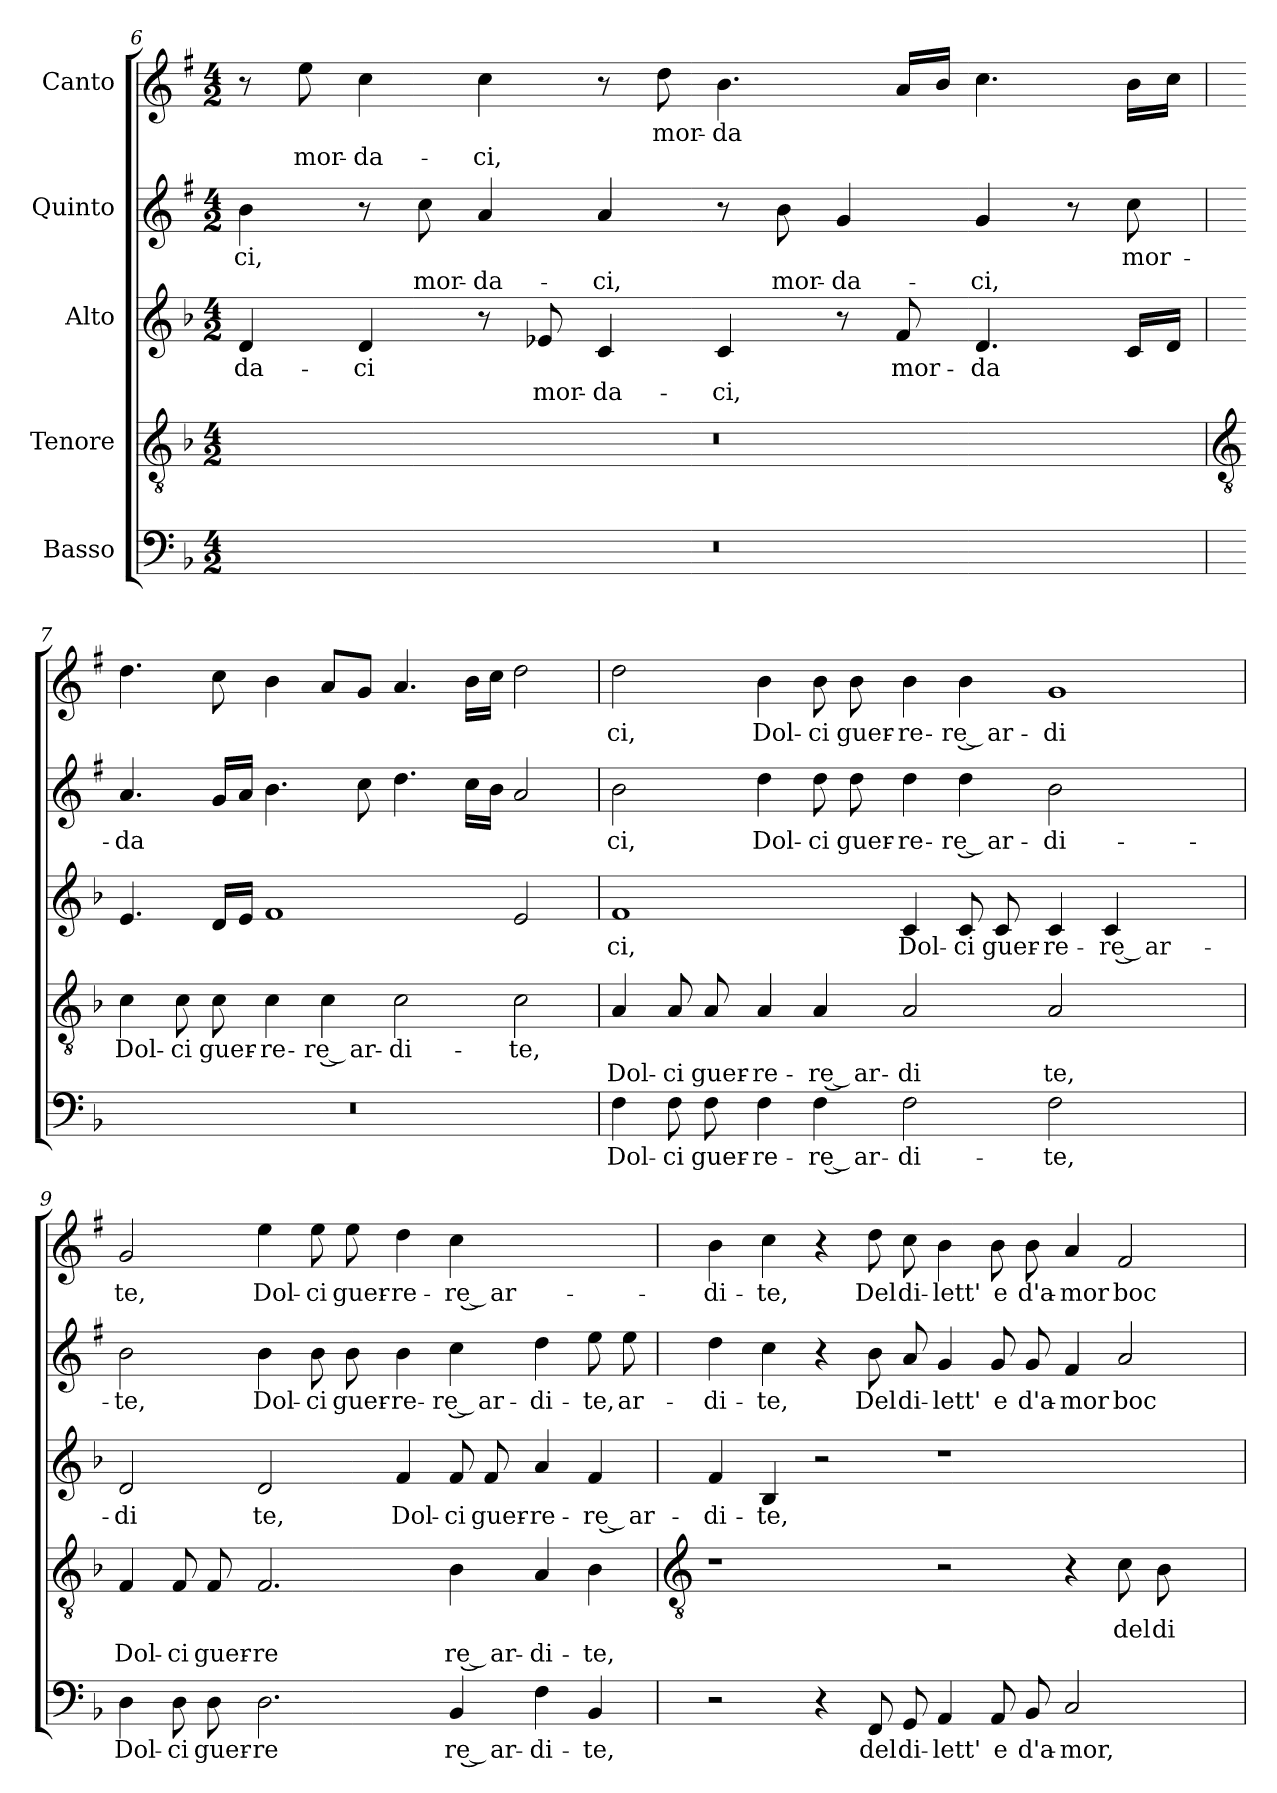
**kern	**text	**kern	**text	**text	**kern	**text	**text	**kern	**text	**text	**kern	**text	**text
*part5	*part5	*part4	*part4	*part4	*part3	*part3	*part3	*part2	*part2	*part2	*part1	*part1	*part1
*staff5	*staff5	*staff4	*staff4	*staff4	*staff3	*staff3	*staff3	*staff2	*staff2	*staff2	*staff1	*staff1	*staff1
*I"Basso	*	*I"Tenore	*	*	*I"Alto	*	*	*I"Quinto	*	*	*I"Canto	*	*
*clefF4	*	*clefGv2	*	*	*clefG2	*	*	*clefG2	*	*	*clefG2	*	*
*	*	*	*	*	*	*	*	*ITrd1c2	*	*	*ITrd1c2	*	*
*k[b-]	*	*k[b-]	*	*	*k[b-]	*	*	*k[b-]	*	*	*k[b-]	*	*
*F:	*	*F:	*	*	*F:	*	*	*F:	*	*	*F:	*	*
*M4/2	*	*M4/2	*	*	*M4/2	*	*	*M4/2	*	*	*M4/2	*	*
=6	=6	=6	=6	=6	=6	=6	=6	=6	=6	=6	=6	=6	=6
!	!	!	!	!	!	!LO:LY:b	!	!	!LO:LY:b	!	!	!	!
0r	.	0r	.	.	4d	-da-	.	4a	-ci,	.	8r	.	.
!	!	!	!	!	!	!	!	!	!	!	!	!	!LO:LY:b
.	.	.	.	.	.	.	.	.	.	.	8dd	.	mor-
!	!	!	!	!	!	!LO:LY:b	!	!	!	!	!	!	!LO:LY:b
.	.	.	.	.	4d	-ci	.	8r	.	.	4b-	.	-da-
!	!	!	!	!	!	!	!	!	!	!LO:LY:b	!	!	!
.	.	.	.	.	.	.	.	8b-	.	mor-	.	.	.
!	!	!	!	!	!	!	!	!	!	!LO:LY:b	!	!	!LO:LY:b
.	.	.	.	.	8r	.	.	4g	.	-da-	4b-	.	-ci,
!	!	!	!	!	!	!	!LO:LY:b	!	!	!	!	!	!
.	.	.	.	.	8e-X	.	mor-	.	.	.	.	.	.
!	!	!	!	!	!	!	!LO:LY:b	!	!	!LO:LY:b	!	!	!
.	.	.	.	.	4c	.	-da-	4g	.	-ci,	8r	.	.
!	!	!	!	!	!	!	!	!	!	!	!	!LO:LY:b	!
.	.	.	.	.	.	.	.	.	.	.	8cc	mor-	.
!	!	!	!	!	!	!	!LO:LY:b	!	!	!	!	!LO:LY:b	!
.	.	.	.	.	4c	.	-ci,	8r	.	.	4.a	-da	.
!	!	!	!	!	!	!	!	!	!	!LO:LY:b	!	!	!
.	.	.	.	.	.	.	.	8a	.	mor-	.	.	.
!	!	!	!	!	!	!	!	!	!	!LO:LY:b	!	!	!
.	.	.	.	.	8r	.	.	4f	.	-da-	.	.	.
!	!	!	!	!	!	!LO:LY:b	!	!	!	!	!	!	!
.	.	.	.	.	8f	mor-	.	.	.	.	16gLL	.	.
.	.	.	.	.	.	.	.	.	.	.	16aJJ	.	.
!	!	!	!	!	!	!LO:LY:b	!	!	!	!LO:LY:b	!	!	!
.	.	.	.	.	4.d	-da	.	4f	.	-ci,	4.b-	.	.
.	.	.	.	.	.	.	.	8r	.	.	.	.	.
!	!	!	!	!	!	!	!	!	!LO:LY:b	!	!	!	!
.	.	.	.	.	16cLL	.	.	8b-	mor-	.	16aLL	.	.
.	.	.	.	.	16dJJ	.	.	.	.	.	16b-JJ	.	.
!!LO:LB:g=z
=7	=7	=7	=7	=7	=7	=7	=7	=7	=7	=7	=7	=7	=7
*	*	*clefGv2	*	*	*	*	*	*	*	*	*	*	*
!	!	!	!LO:LY:b	!	!	!	!	!	!LO:LY:b	!	!	!	!
0r	.	4c	Dol-	.	4.e	.	.	4.g	-da	.	4.cc	.	.
!	!	!	!LO:LY:b	!	!	!	!	!	!	!	!	!	!
.	.	8c	-ci	.	.	.	.	.	.	.	.	.	.
!	!	!	!LO:LY:b	!	!	!	!	!	!	!	!	!	!
.	.	8c	guer-	.	16dLL	.	.	16fLL	.	.	8b-	.	.
.	.	.	.	.	16eJJ	.	.	16gJJ	.	.	.	.	.
!	!	!	!LO:LY:b	!	!	!	!	!	!	!	!	!	!
.	.	4c	-re-	.	1f	.	.	4.a	.	.	4a	.	.
!	!	!	!LO:LY:b	!	!	!	!	!	!	!	!	!	!
.	.	4c	-re͜ ar-	.	.	.	.	.	.	.	8gL	.	.
.	.	.	.	.	.	.	.	8b-	.	.	8fJ	.	.
!	!	!	!LO:LY:b	!	!	!	!	!	!	!	!	!	!
.	.	2c	-di-	.	.	.	.	4.cc	.	.	4.g	.	.
.	.	.	.	.	.	.	.	16b-LL	.	.	16aLL	.	.
.	.	.	.	.	.	.	.	16aJJ	.	.	16b-JJ	.	.
!	!	!	!LO:LY:b	!	!	!	!	!	!	!	!	!	!
.	.	2c	-te,	.	2e	.	.	2g	.	.	2cc	.	.
=8	=8	=8	=8	=8	=8	=8	=8	=8	=8	=8	=8	=8	=8
!	!LO:LY:b	!	!	!LO:LY:b	!	!LO:LY:b	!	!	!LO:LY:b	!	!	!LO:LY:b	!
4F	Dol-	4A	.	Dol-	1f	ci,	.	2a	ci,	.	2cc	ci,	.
!	!LO:LY:b	!	!	!LO:LY:b	!	!	!	!	!	!	!	!	!
8F	-ci	8A	.	-ci	.	.	.	.	.	.	.	.	.
!	!LO:LY:b	!	!	!LO:LY:b	!	!	!	!	!	!	!	!	!
8F	guer-	8A	.	guer-	.	.	.	.	.	.	.	.	.
!	!LO:LY:b	!	!	!LO:LY:b	!	!	!	!	!LO:LY:b	!	!	!LO:LY:b	!
4F	-re-	4A	.	-re-	.	.	.	4cc	Dol-	.	4a	Dol-	.
!	!LO:LY:b	!	!	!LO:LY:b	!	!	!	!	!LO:LY:b	!	!	!LO:LY:b	!
4F	-re͜ ar-	4A	.	-re͜ ar-	.	.	.	8cc	-ci	.	8a	-ci	.
!	!	!	!	!	!	!	!	!	!LO:LY:b	!	!	!LO:LY:b	!
.	.	.	.	.	.	.	.	8cc	guer-	.	8a	guer-	.
!	!LO:LY:b	!	!	!LO:LY:b	!	!LO:LY:b	!	!	!LO:LY:b	!	!	!LO:LY:b	!
2F	-di-	2A	.	-di	4c	Dol-	.	4cc	-re-	.	4a	-re-	.
!	!	!	!	!	!	!LO:LY:b	!	!	!LO:LY:b	!	!	!LO:LY:b	!
.	.	.	.	.	8c	-ci	.	4cc	-re͜ ar-	.	4a	-re͜ ar-	.
!	!	!	!	!	!	!LO:LY:b	!	!	!	!	!	!	!
.	.	.	.	.	8c	guer-	.	.	.	.	.	.	.
!	!LO:LY:b	!	!	!LO:LY:b	!	!LO:LY:b	!	!	!LO:LY:b	!	!	!LO:LY:b	!
2F	-te,	2A	.	te,	4c	-re-	.	2a	-di-	.	1f	-di	.
!	!	!	!	!	!	!LO:LY:b	!	!	!	!	!	!	!
.	.	.	.	.	4c	-re͜ ar-	.	.	.	.	.	.	.
2ryy	.	2ryy	.	.	2ryy	.	.	2ryy	.	.	.	.	.
=9	=9	=9	=9	=9	=9	=9	=9	=9	=9	=9	=9	=9	=9
!	!LO:LY:b	!	!	!LO:LY:b	!	!LO:LY:b	!	!	!LO:LY:b	!	!	!LO:LY:b	!
4D	Dol-	4F	.	Dol-	2d	-di	.	2a	-te,	.	2f	te,	.
!	!LO:LY:b	!	!	!LO:LY:b	!	!	!	!	!	!	!	!	!
8D	-ci	8F	.	-ci	.	.	.	.	.	.	.	.	.
!	!LO:LY:b	!	!	!LO:LY:b	!	!	!	!	!	!	!	!	!
8D	guer-	8F	.	guer-	.	.	.	.	.	.	.	.	.
!	!LO:LY:b	!	!	!LO:LY:b	!	!LO:LY:b	!	!	!LO:LY:b	!	!	!LO:LY:b	!
2.D	-re	2.F	.	-re	2d	te,	.	4a	Dol-	.	4dd	Dol-	.
!	!	!	!	!	!	!	!	!	!LO:LY:b	!	!	!LO:LY:b	!
.	.	.	.	.	.	.	.	8a	-ci	.	8dd	-ci	.
!	!	!	!	!	!	!	!	!	!LO:LY:b	!	!	!LO:LY:b	!
.	.	.	.	.	.	.	.	8a	guer-	.	8dd	guer-	.
!	!	!	!	!	!	!LO:LY:b	!	!	!LO:LY:b	!	!	!LO:LY:b	!
.	.	.	.	.	4f	Dol-	.	4a	-re-	.	4cc	-re-	.
!	!LO:LY:b	!	!	!LO:LY:b	!	!LO:LY:b	!	!	!LO:LY:b	!	!	!LO:LY:b	!
4BB-	re͜ ar-	4B-	.	re͜ ar-	8f	-ci	.	4b-	-re͜ ar-	.	4b-	-re͜ ar-	.
!	!	!	!	!	!	!LO:LY:b	!	!	!	!	!	!	!
.	.	.	.	.	8f	guer-	.	.	.	.	.	.	.
!	!LO:LY:b	!	!	!LO:LY:b	!	!LO:LY:b	!	!	!LO:LY:b	!	!	!	!
4F	-di-	4A	.	-di-	4a	-re-	.	4cc	-di-	.	2ryy	.	.
!	!LO:LY:b	!	!	!LO:LY:b	!	!LO:LY:b	!	!	!LO:LY:b	!	!	!	!
4BB-	-te,	4B-	.	-te,	4f	-re͜ ar-	.	8dd	-te,	.	.	.	.
!	!	!	!	!	!	!	!	!	!LO:LY:b	!	!	!	!
.	.	.	.	.	.	.	.	8dd	ar-	.	.	.	.
!!LO:LB:g=z
=10	=10	=10	=10	=10	=10	=10	=10	=10	=10	=10	=10	=10	=10
*	*	*clefGv2	*	*	*	*	*	*	*	*	*	*	*
!	!	!	!	!	!	!LO:LY:b	!	!	!LO:LY:b	!	!	!LO:LY:b	!
2r	.	1r	.	.	4f	-di-	.	4cc	-di-	.	4a	-di-	.
!	!	!	!	!	!	!LO:LY:b	!	!	!LO:LY:b	!	!	!LO:LY:b	!
.	.	.	.	.	4B-	-te,	.	4b-	-te,	.	4b-	-te,	.
4r	.	.	.	.	2r	.	.	4r	.	.	4r	.	.
!	!LO:LY:b	!	!	!	!	!	!	!	!LO:LY:b	!	!	!LO:LY:b	!
8FF	del	.	.	.	.	.	.	8a	Del	.	8cc	Del	.
!	!LO:LY:b	!	!	!	!	!	!	!	!LO:LY:b	!	!	!LO:LY:b	!
8GG	di-	.	.	.	.	.	.	8g	di-	.	8b-	di-	.
!	!LO:LY:b	!	!	!	!	!	!	!	!LO:LY:b	!	!	!LO:LY:b	!
4AA	-lett'	2r	.	.	1r	.	.	4f	-lett'	.	4a	-lett'	.
!	!LO:LY:b	!	!	!	!	!	!	!	!LO:LY:b	!	!	!LO:LY:b	!
8AA	e	.	.	.	.	.	.	8f	e	.	8a	e	.
!	!LO:LY:b	!	!	!	!	!	!	!	!LO:LY:b	!	!	!LO:LY:b	!
8BB-	d'a-	.	.	.	.	.	.	8f	d'a-	.	8a	d'a-	.
!	!LO:LY:b	!	!	!	!	!	!	!	!LO:LY:b	!	!	!LO:LY:b	!
2C	-mor,	4r	.	.	.	.	.	4e	-mor	.	4g	-mor	.
!	!	!	!LO:LY:b	!	!	!	!	!	!LO:LY:b	!	!	!LO:LY:b	!
.	.	8c	del	.	.	.	.	2g	boc-	.	2e	boc-	.
!	!	!	!LO:LY:b	!	!	!	!	!	!	!	!	!	!
.	.	8B-	di-	.	.	.	.	.	.	.	.	.	.
4ryy	.	4ryy	.	.	4ryy	.	.	.	.	.	.	.	.
=	=	=	=	=	=	=	=	=	=	=	=	=	=
*-	*-	*-	*-	*-	*-	*-	*-	*-	*-	*-	*-	*-	*-
